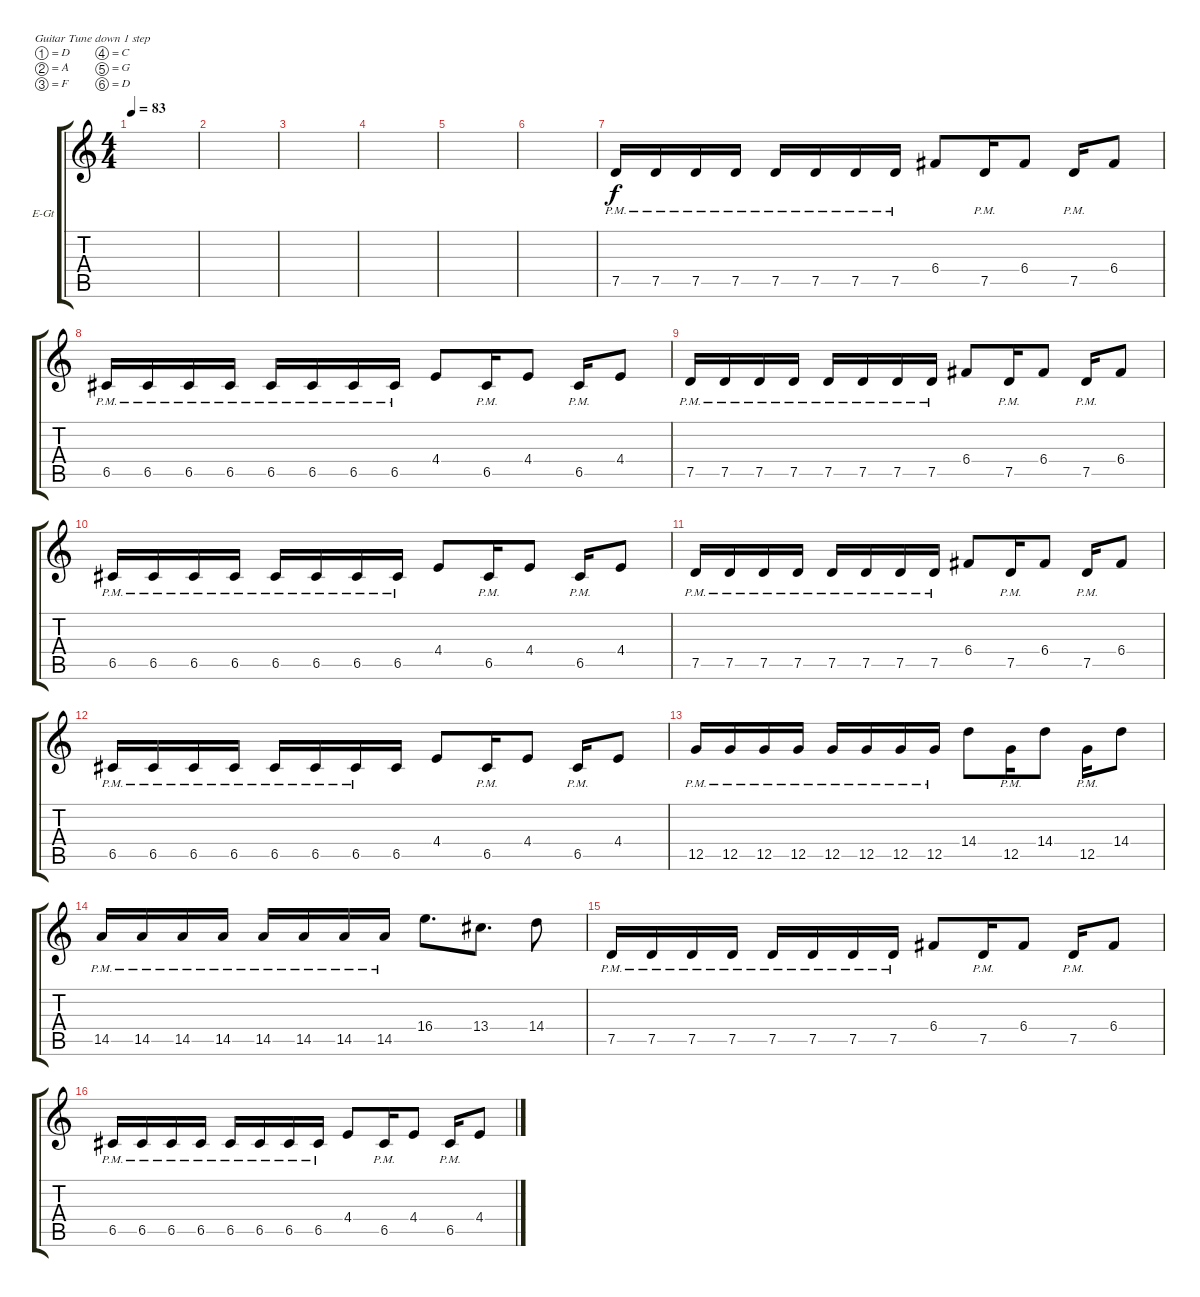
\bracketExtendMode groupsimilarinstruments
\firstSystemTrackNameOrientation horizontal
\otherSystemsTrackNameOrientation horizontal
\track ("Electric Guitar" "E-Gt") {instrument distortionguitar}
\staff {score tabs}
\tuning (D4 A3 F3 C3 G2 D2)
\ts (4 4)
\tempo 83
\clef g2
\scale
0.333333
\ks c
|
\scale
0.333333 |
\scale
0.333333 |
\scale
0.333333 |
\scale
0.333333 |
\scale
0.333333 |
\scale
0.333333 7.5{pm}.16 7.5{pm}.16 7.5{pm}.16 7.5{pm}.16 7.5{pm}.16 7.5{pm}.16 7.5{pm}.16 7.5{pm}.16 6.4.8 7.5{pm}.16 6.4.8 7.5{pm}.16 6.4.8 |
\scale
0.333333 6.5{pm}.16 6.5{pm}.16 6.5{pm}.16 6.5{pm}.16 6.5{pm}.16 6.5{pm}.16 6.5{pm}.16 6.5{pm}.16 4.4.8 6.5{pm}.16 4.4.8 6.5{pm}.16 4.4.8 |
\scale
0.333333 7.5{pm}.16 7.5{pm}.16 7.5{pm}.16 7.5{pm}.16 7.5{pm}.16 7.5{pm}.16 7.5{pm}.16 7.5{pm}.16 6.4.8 7.5{pm}.16 6.4.8 7.5{pm}.16 6.4.8 |
\scale
0.333333 6.5{pm}.16 6.5{pm}.16 6.5{pm}.16 6.5{pm}.16 6.5{pm}.16 6.5{pm}.16 6.5{pm}.16 6.5{pm}.16 4.4.8 6.5{pm}.16 4.4.8 6.5{pm}.16 4.4.8 |
\scale
0.333333 7.5{pm}.16 7.5{pm}.16 7.5{pm}.16 7.5{pm}.16 7.5{pm}.16 7.5{pm}.16 7.5{pm}.16 7.5{pm}.16 6.4.8 7.5{pm}.16 6.4.8 7.5{pm}.16 6.4.8 |
\scale
0.333333 6.5{pm}.16 6.5{pm}.16 6.5{pm}.16 6.5{pm}.16 6.5{pm}.16 6.5{pm}.16 6.5{pm}.16 6.5.16 4.4.8 6.5{pm}.16 4.4.8 6.5{pm}.16 4.4.8 |
\scale
0.333333 12.5{pm}.16 12.5{pm}.16 12.5{pm}.16 12.5{pm}.16 12.5{pm}.16 12.5{pm}.16 12.5{pm}.16 12.5{pm}.16 14.4.8 12.5{pm}.16 14.4.8 12.5{pm}.16 14.4.8 |
\scale
0.333333 14.5{pm}.16 14.5{pm}.16 14.5{pm}.16 14.5{pm}.16 14.5{pm}.16 14.5{pm}.16 14.5{pm}.16 14.5{pm}.16 16.4.8{d} 13.4.8{d} 14.4.8 |
\scale
0.333333 7.5{pm}.16 7.5{pm}.16 7.5{pm}.16 7.5{pm}.16 7.5{pm}.16 7.5{pm}.16 7.5{pm}.16 7.5{pm}.16 6.4.8 7.5{pm}.16 6.4.8 7.5{pm}.16 6.4.8 |
\scale
0.333333 6.5{pm}.16 6.5{pm}.16 6.5{pm}.16 6.5{pm}.16 6.5{pm}.16 6.5{pm}.16 6.5{pm}.16 6.5{pm}.16 4.4.8 6.5{pm}.16 4.4.8 6.5{pm}.16 4.4.8
